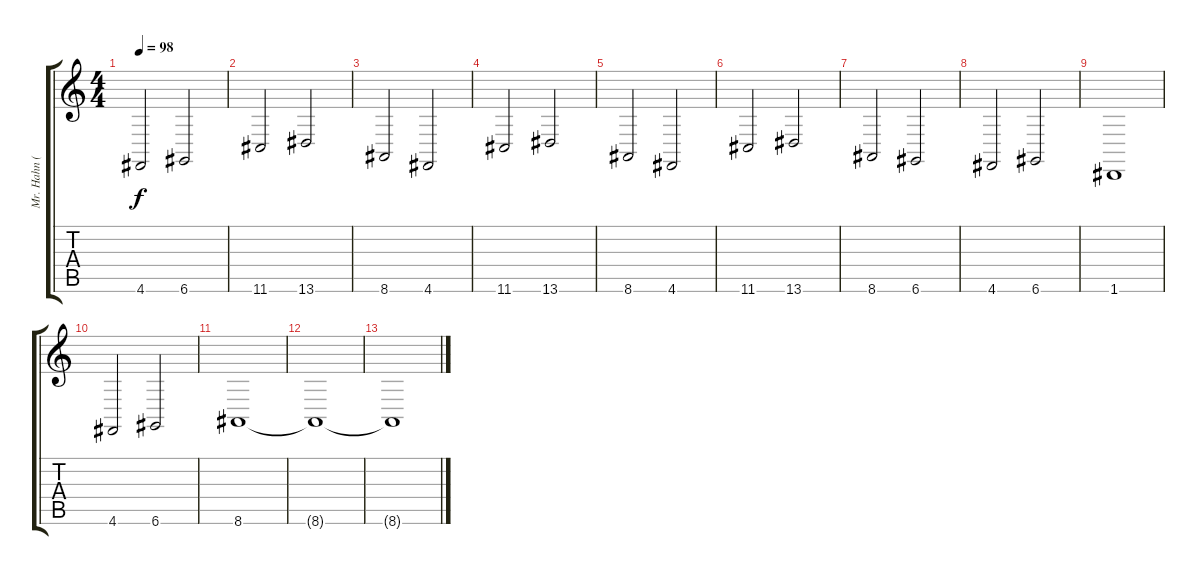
\track ("Mr. Hahn (Effects)" "Mr. Hahn (") {instrument tremolostrings}
\staff {score tabs}
\tuning (E4 B3 G3 D3 A2 D2) {hide}
\ts (4 4)
\tempo 98
\clef g2
\ks c
4.6.2{dy f} 6.6.2 |
11.6.2 13.6.2 |
8.6.2 4.6.2 |
11.6.2 13.6.2 |
8.6.2 4.6.2 |
11.6.2 13.6.2 |
8.6.2 6.6.2 |
4.6.2 6.6.2 |
1.6.1 |
4.6.2 6.6.2 |
8.6.1 |
8.6{t}.1 |
8.6{t}.1
